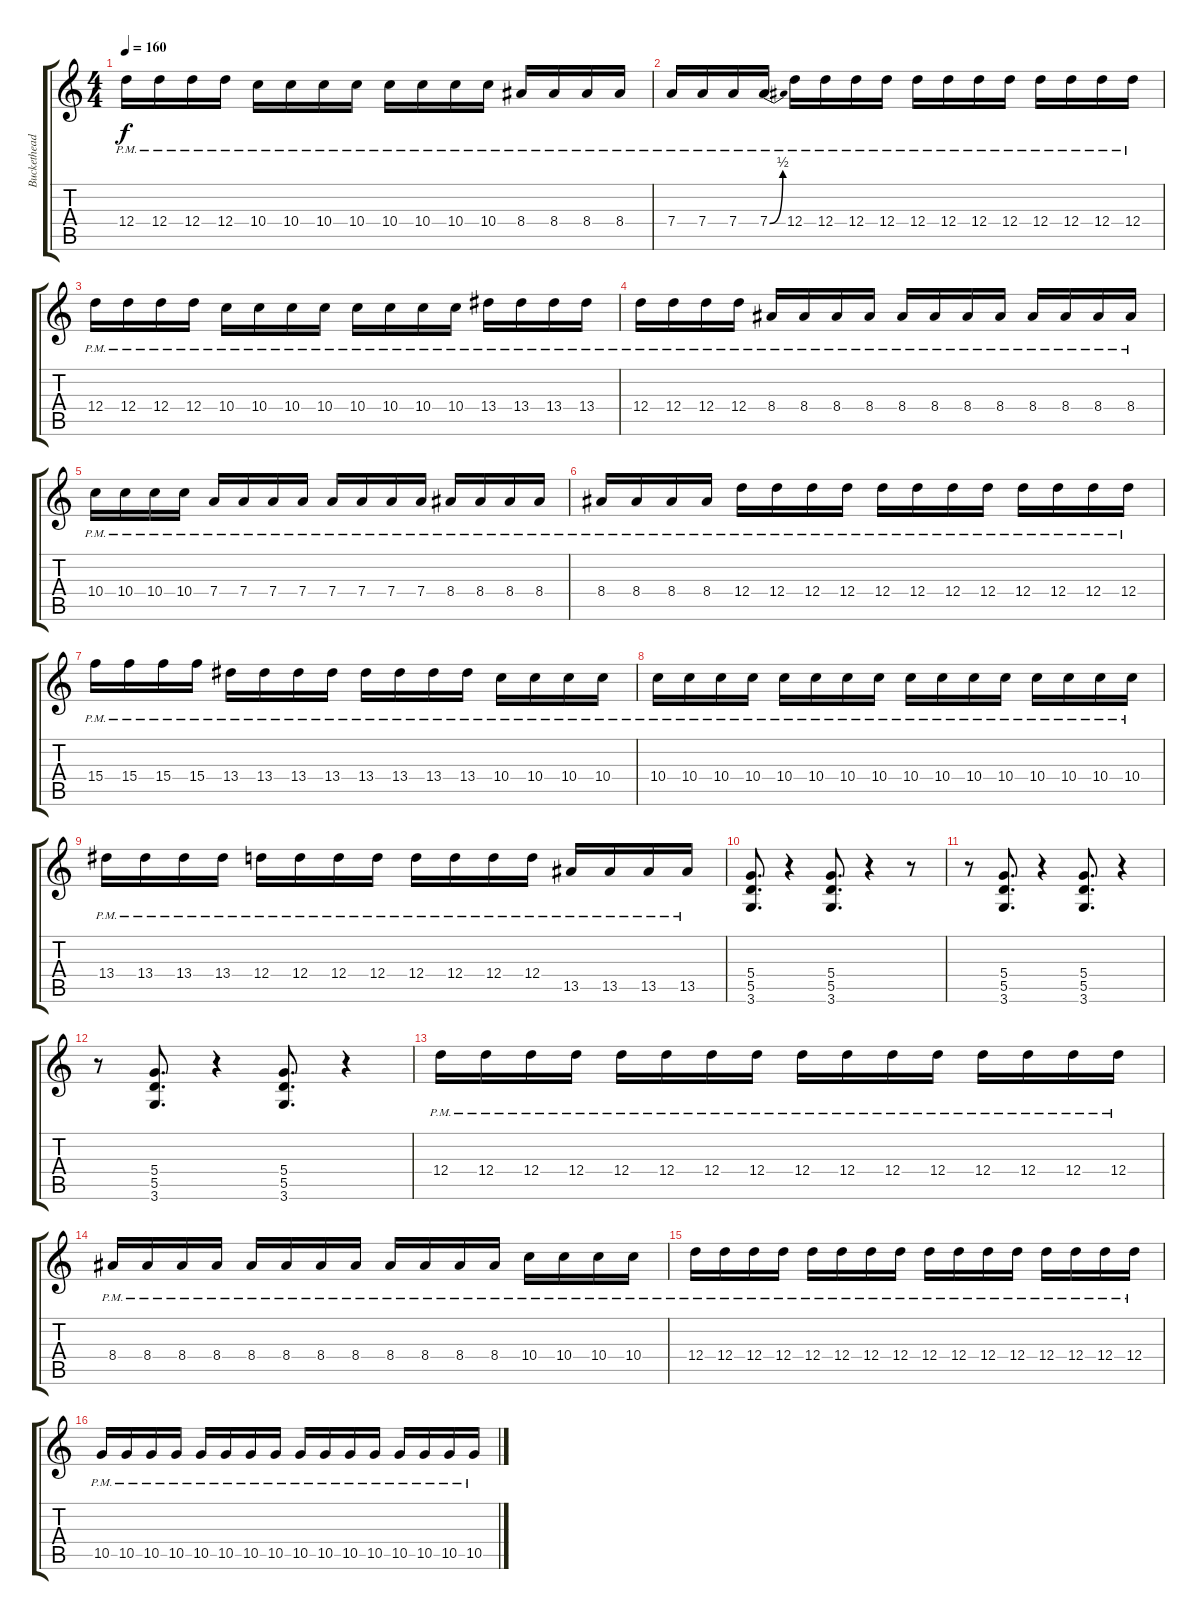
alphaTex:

\track ("Buckethead" "Buckethead") {instrument distortionguitar}
\staff {score tabs}
\tuning (E4 B3 G3 D3 A2 E2) {hide}
\ts (4 4)
\tempo 160
\clef g2
\ks c
12.4{pm}.16{dy f} 12.4{pm}.16 12.4{pm}.16 12.4{pm}.16 10.4{pm}.16 10.4{pm}.16 10.4{pm}.16 10.4{pm}.16 10.4{pm}.16 10.4{pm}.16 10.4{pm}.16 10.4{pm}.16 8.4{pm}.16 8.4{pm}.16 8.4{pm}.16 8.4{pm}.16 |
7.4{pm}.16 7.4{pm}.16 7.4{pm}.16 7.4{be (bend 0 0 60 2) pm}.16 12.4{pm}.16 12.4{pm}.16 12.4{pm}.16 12.4{pm}.16 12.4{pm}.16 12.4{pm}.16 12.4{pm}.16 12.4{pm}.16 12.4{pm}.16 12.4{pm}.16 12.4{pm}.16 12.4{pm}.16 |
12.4{pm}.16 12.4{pm}.16 12.4{pm}.16 12.4{pm}.16 10.4{pm}.16 10.4{pm}.16 10.4{pm}.16 10.4{pm}.16 10.4{pm}.16 10.4{pm}.16 10.4{pm}.16 10.4{pm}.16 13.4{pm}.16 13.4{pm}.16 13.4{pm}.16 13.4{pm}.16 |
12.4{pm}.16 12.4{pm}.16 12.4{pm}.16 12.4{pm}.16 8.4{pm}.16 8.4{pm}.16 8.4{pm}.16 8.4{pm}.16 8.4{pm}.16 8.4{pm}.16 8.4{pm}.16 8.4{pm}.16 8.4{pm}.16 8.4{pm}.16 8.4{pm}.16 8.4{pm}.16 |
10.4{pm}.16 10.4{pm}.16 10.4{pm}.16 10.4{pm}.16 7.4{pm}.16 7.4{pm}.16 7.4{pm}.16 7.4{pm}.16 7.4{pm}.16 7.4{pm}.16 7.4{pm}.16 7.4{pm}.16 8.4{pm}.16 8.4{pm}.16 8.4{pm}.16 8.4{pm}.16 |
8.4{pm}.16 8.4{pm}.16 8.4{pm}.16 8.4{pm}.16 12.4{pm}.16 12.4{pm}.16 12.4{pm}.16 12.4{pm}.16 12.4{pm}.16 12.4{pm}.16 12.4{pm}.16 12.4{pm}.16 12.4{pm}.16 12.4{pm}.16 12.4{pm}.16 12.4{pm}.16 |
15.4{pm}.16 15.4{pm}.16 15.4{pm}.16 15.4{pm}.16 13.4{pm}.16 13.4{pm}.16 13.4{pm}.16 13.4{pm}.16 13.4{pm}.16 13.4{pm}.16 13.4{pm}.16 13.4{pm}.16 10.4{pm}.16 10.4{pm}.16 10.4{pm}.16 10.4{pm}.16 |
10.4{pm}.16 10.4{pm}.16 10.4{pm}.16 10.4{pm}.16 10.4{pm}.16 10.4{pm}.16 10.4{pm}.16 10.4{pm}.16 10.4{pm}.16 10.4{pm}.16 10.4{pm}.16 10.4{pm}.16 10.4{pm}.16 10.4{pm}.16 10.4{pm}.16 10.4{pm}.16 |
13.4{pm}.16 13.4{pm}.16 13.4{pm}.16 13.4{pm}.16 12.4{pm}.16 12.4{pm}.16 12.4{pm}.16 12.4{pm}.16 12.4{pm}.16 12.4{pm}.16 12.4{pm}.16 12.4{pm}.16 13.5{pm}.16 13.5{pm}.16 13.5{pm}.16 13.5{pm}.16 |
(5.4 5.5 3.6).8{d} r.4 (5.4 5.5 3.6).8{d} r.4 r.8 |
r.8 (5.4 5.5 3.6).8{d} r.4 (5.4 5.5 3.6).8{d} r.4 |
r.8 (5.4 5.5 3.6).8{d} r.4 (5.4 5.5 3.6).8{d} r.4 |
12.4{pm}.16 12.4{pm}.16 12.4{pm}.16 12.4{pm}.16 12.4{pm}.16 12.4{pm}.16 12.4{pm}.16 12.4{pm}.16 12.4{pm}.16 12.4{pm}.16 12.4{pm}.16 12.4{pm}.16 12.4{pm}.16 12.4{pm}.16 12.4{pm}.16 12.4{pm}.16 |
8.4{pm}.16 8.4{pm}.16 8.4{pm}.16 8.4{pm}.16 8.4{pm}.16 8.4{pm}.16 8.4{pm}.16 8.4{pm}.16 8.4{pm}.16 8.4{pm}.16 8.4{pm}.16 8.4{pm}.16 10.4{pm}.16 10.4{pm}.16 10.4{pm}.16 10.4{pm}.16 |
12.4{pm}.16 12.4{pm}.16 12.4{pm}.16 12.4{pm}.16 12.4{pm}.16 12.4{pm}.16 12.4{pm}.16 12.4{pm}.16 12.4{pm}.16 12.4{pm}.16 12.4{pm}.16 12.4{pm}.16 12.4{pm}.16 12.4{pm}.16 12.4{pm}.16 12.4{pm}.16 |
10.5{pm}.16 10.5{pm}.16 10.5{pm}.16 10.5{pm}.16 10.5{pm}.16 10.5{pm}.16 10.5{pm}.16 10.5{pm}.16 10.5{pm}.16 10.5{pm}.16 10.5{pm}.16 10.5{pm}.16 10.5{pm}.16 10.5{pm}.16 10.5{pm}.16 10.5{pm}.16
